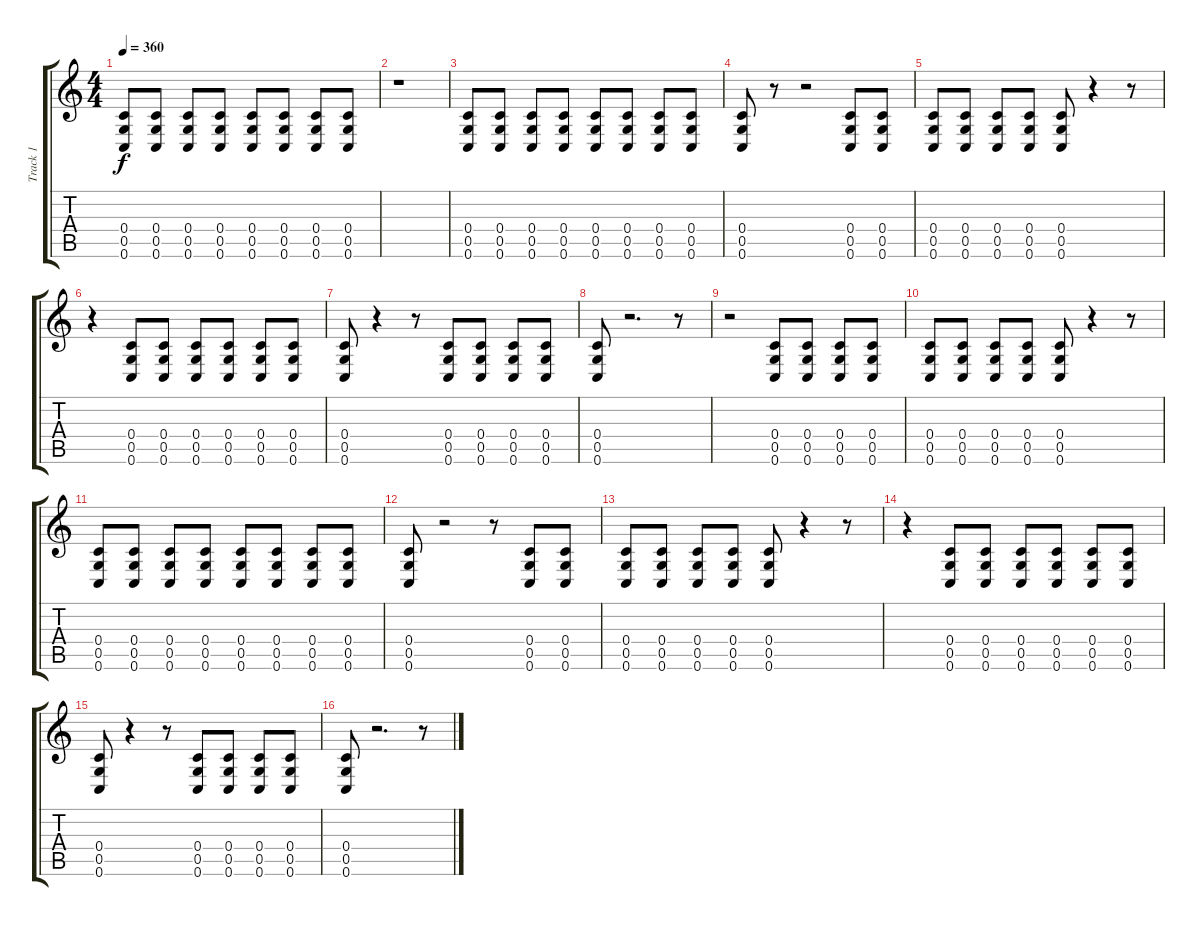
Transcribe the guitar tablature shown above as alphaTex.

\track ("Track 1" "Track 1") {instrument overdrivenguitar}
\staff {score tabs}
\tuning (D4 A3 F3 C3 G2 C2) {hide}
\ts (4 4)
\tempo 360
\clef g2
\ks c
(0.4 0.5 0.6).8{dy f} (0.4 0.5 0.6).8 (0.4 0.5 0.6).8 (0.4 0.5 0.6).8 (0.4 0.5 0.6).8 (0.4 0.5 0.6).8 (0.4 0.5 0.6).8 (0.4 0.5 0.6).8 |
r.1 |
(0.4 0.5 0.6).8 (0.4 0.5 0.6).8 (0.4 0.5 0.6).8 (0.4 0.5 0.6).8 (0.4 0.5 0.6).8 (0.4 0.5 0.6).8 (0.4 0.5 0.6).8 (0.4 0.5 0.6).8 |
(0.4 0.5 0.6).8 r.8 r.2 (0.4 0.5 0.6).8 (0.4 0.5 0.6).8 |
(0.4 0.5 0.6).8 (0.4 0.5 0.6).8 (0.4 0.5 0.6).8 (0.4 0.5 0.6).8 (0.4 0.5 0.6).8 r.4 r.8 |
r.4 (0.4 0.5 0.6).8 (0.4 0.5 0.6).8 (0.4 0.5 0.6).8 (0.4 0.5 0.6).8 (0.4 0.5 0.6).8 (0.4 0.5 0.6).8 |
(0.4 0.5 0.6).8 r.4 r.8 (0.4 0.5 0.6).8 (0.4 0.5 0.6).8 (0.4 0.5 0.6).8 (0.4 0.5 0.6).8 |
(0.4 0.5 0.6).8 r.2{d} r.8 |
r.2 (0.4 0.5 0.6).8 (0.4 0.5 0.6).8 (0.4 0.5 0.6).8 (0.4 0.5 0.6).8 |
(0.4 0.5 0.6).8 (0.4 0.5 0.6).8 (0.4 0.5 0.6).8 (0.4 0.5 0.6).8 (0.4 0.5 0.6).8 r.4 r.8 |
(0.4 0.5 0.6).8 (0.4 0.5 0.6).8 (0.4 0.5 0.6).8 (0.4 0.5 0.6).8 (0.4 0.5 0.6).8 (0.4 0.5 0.6).8 (0.4 0.5 0.6).8 (0.4 0.5 0.6).8 |
(0.4 0.5 0.6).8 r.2 r.8 (0.4 0.5 0.6).8 (0.4 0.5 0.6).8 |
(0.4 0.5 0.6).8 (0.4 0.5 0.6).8 (0.4 0.5 0.6).8 (0.4 0.5 0.6).8 (0.4 0.5 0.6).8 r.4 r.8 |
r.4 (0.4 0.5 0.6).8 (0.4 0.5 0.6).8 (0.4 0.5 0.6).8 (0.4 0.5 0.6).8 (0.4 0.5 0.6).8 (0.4 0.5 0.6).8 |
(0.4 0.5 0.6).8 r.4 r.8 (0.4 0.5 0.6).8 (0.4 0.5 0.6).8 (0.4 0.5 0.6).8 (0.4 0.5 0.6).8 |
(0.4 0.5 0.6).8 r.2{d} r.8
